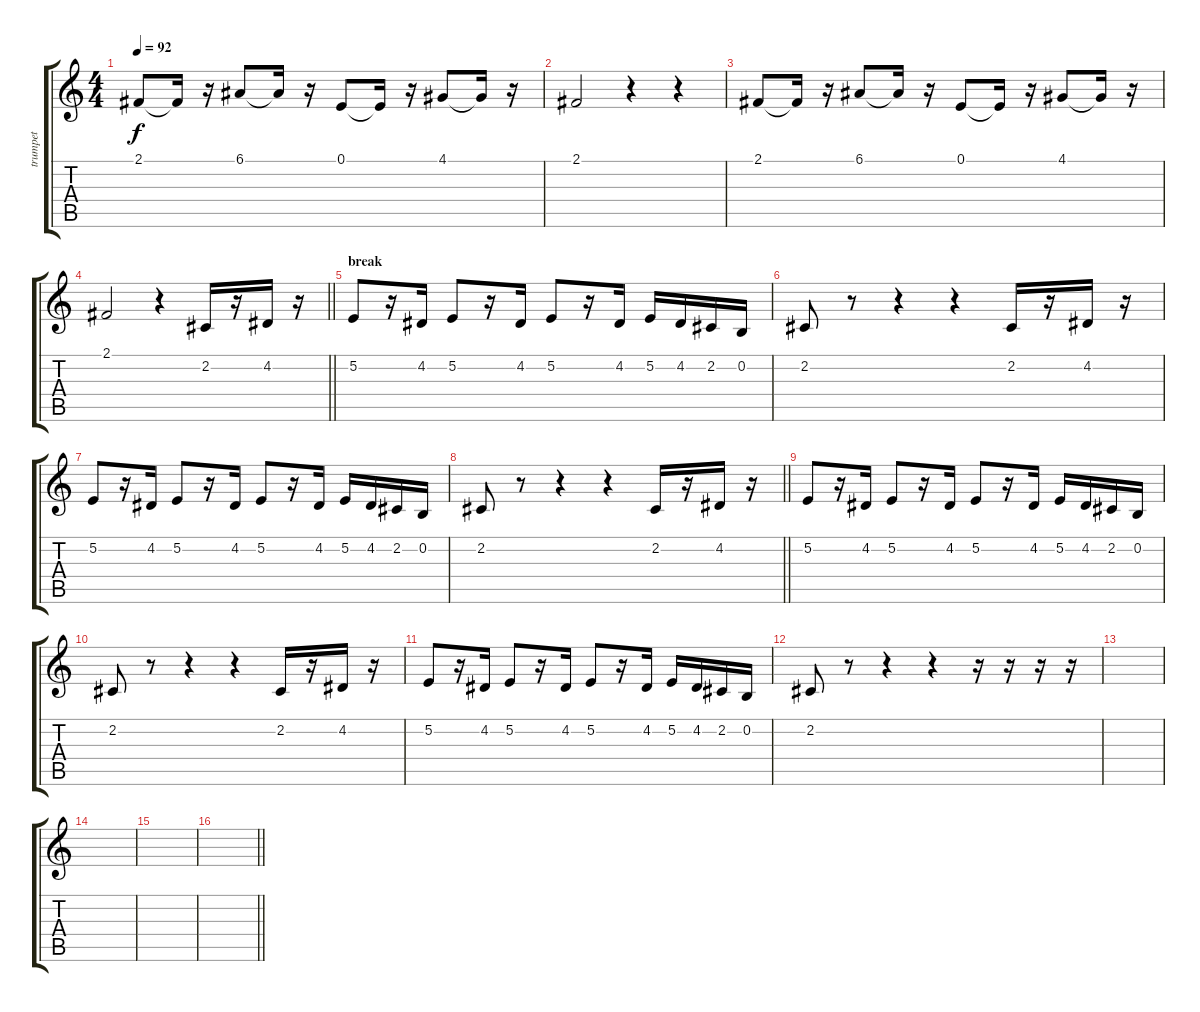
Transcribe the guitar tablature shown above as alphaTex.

\track ("trumpet" "trumpet") {instrument trumpet}
\staff {score tabs}
\tuning (E4 B3 G3 D3 A2 E2) {hide}
\ts (4 4)
\tempo 92
\clef g2
\ks c
2.1.8{dy f} 2.1{t}.16 r.16 6.1.8 6.1{t}.16 r.16 0.1.8 0.1{t}.16 r.16 4.1.8 4.1{t}.16 r.16 |
2.1.2 r.4 r.4 |
2.1.8 2.1{t}.16 r.16 6.1.8 6.1{t}.16 r.16 0.1.8 0.1{t}.16 r.16 4.1.8 4.1{t}.16 r.16 |
\barLineRight lightlight
2.1.2 r.4 2.2.16 r.16 4.2.16 r.16 |
\section ("" "break")
5.2.8 r.16 4.2.16 5.2.8 r.16 4.2.16 5.2.8 r.16 4.2.16 5.2.16 4.2.16 2.2.16 0.2.16 |
2.2.8 r.8 r.4 r.4 2.2.16 r.16 4.2.16 r.16 |
5.2.8 r.16 4.2.16 5.2.8 r.16 4.2.16 5.2.8 r.16 4.2.16 5.2.16 4.2.16 2.2.16 0.2.16 |
\barLineRight lightlight
2.2.8 r.8 r.4 r.4 2.2.16 r.16 4.2.16 r.16 |
5.2.8 r.16 4.2.16 5.2.8 r.16 4.2.16 5.2.8 r.16 4.2.16 5.2.16 4.2.16 2.2.16 0.2.16 |
2.2.8 r.8 r.4 r.4 2.2.16 r.16 4.2.16 r.16 |
5.2.8 r.16 4.2.16 5.2.8 r.16 4.2.16 5.2.8 r.16 4.2.16 5.2.16 4.2.16 2.2.16 0.2.16 |
2.2.8 r.8 r.4 r.4 r.16 r.16 r.16 r.16 |
|
|
|
\barLineRight lightlight
